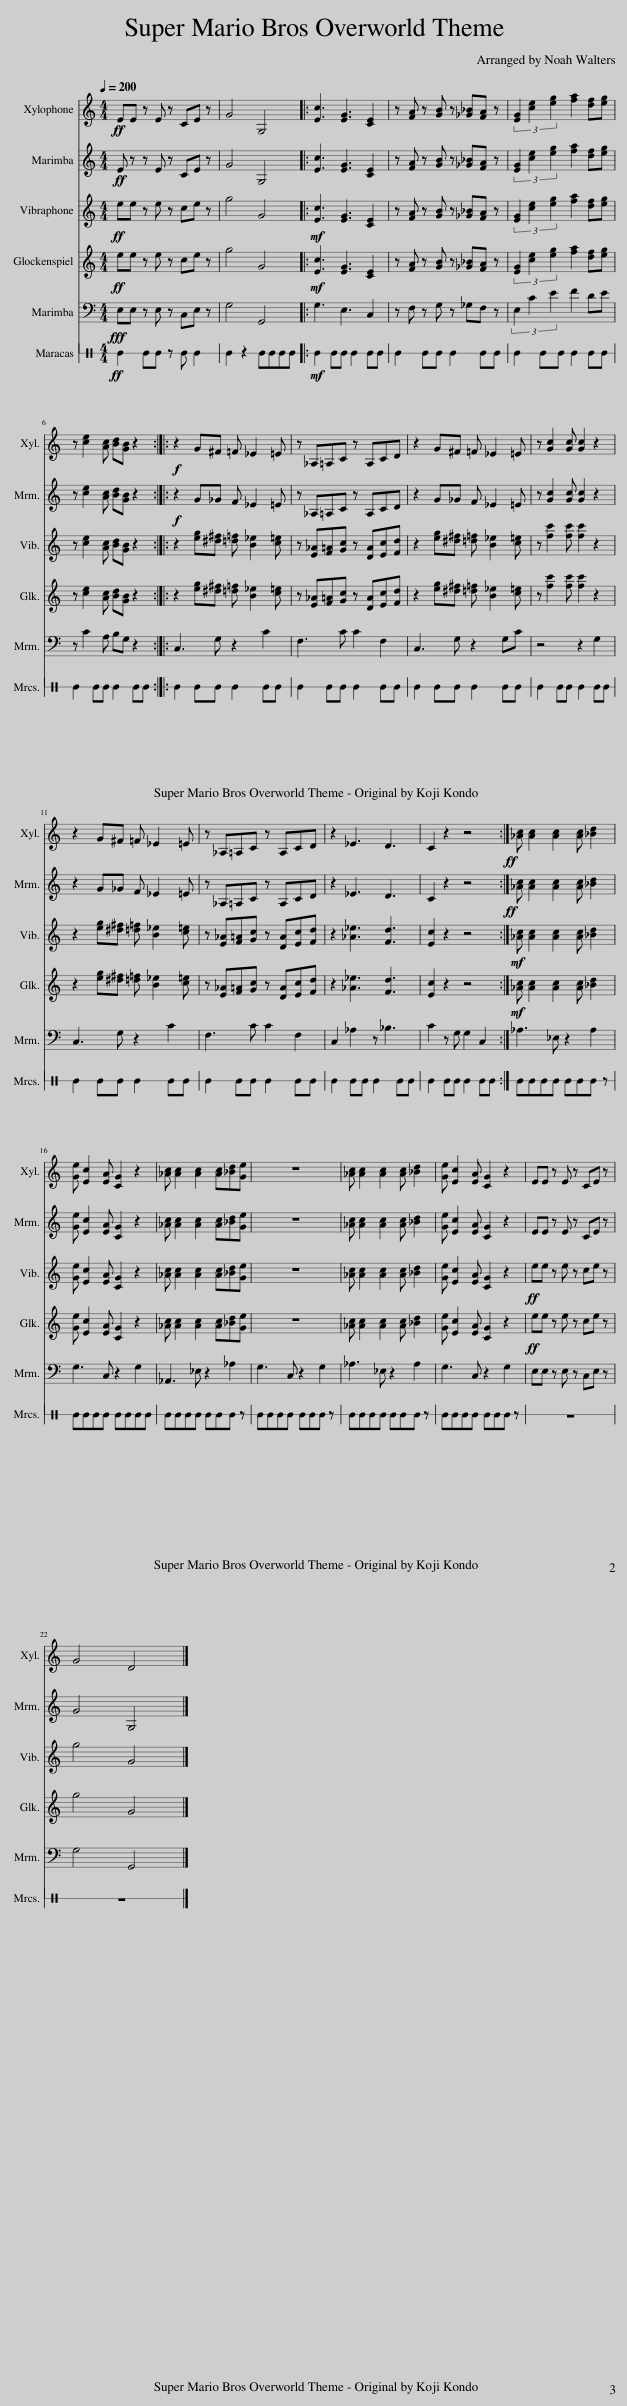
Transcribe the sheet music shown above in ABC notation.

X:1
%%score 1 2 3 4 5 6
L:1/8
Q:1/4=200
M:4/4
I:linebreak $
K:C
V:1 treble transpose=12
V:2 treble
V:3 treble
V:4 treble transpose=24
V:5 bass
V:6 perc stafflines=1
K:none
V:1
!ff! EE z E z CE z | G4 G,4 |: [Ec]3 [EG]3 [CE]2 | z [FA] z [GB] z [_G_B][FA] z | (3[EG]2 [ce]2 [eg]2 [fa]2 [df][eg] |$ %5
 z [ce]2 [Ac] [Bd][GB] z2 ::!f! z2 G^F =F _E2 =E | z _A,=A,C z A,CD | z2 G^F =F _E2 =E | z [Gc]2 [Gc] [Gc]2 z2 |$ %10
 z2 G^F =F _E2 =E | z _A,=A,C z A,CD | z2 _E3 D3 | C2 z2 z4 :|!ff! [_Ac] [Ac]2 [Ac]2 [Ac] [_Bd]2 |$ %15
 [Ge] [Ec]2 [EA] [CG]2 z2 | [_Ac] [Ac]2 [Ac]2 [Ac][_Bd][Ge] | z8 | [_Ac] [Ac]2 [Ac]2 [Ac] [_Bd]2 | [Ge] [Ec]2 [EA] [CG]2 z2 | %20
 EE z E z CE z |$ G4 D4 |] %22
V:2
!ff! E z z E z CE z | G4 G,4 |: [Ec]3 [EG]3 [CE]2 | z [FA] z [GB] z [_G_B][FA] z | (3[EG]2 [ce]2 [eg]2 [fa]2 [df][eg] |$ %5
 z [ce]2 [Ac] [Bd][GB] z2 ::!f! z2 G_G F _E2 =E | z _A,=A,C z A,CD | z2 G_G F _E2 =E | z [Gc]2 [Gc] [Gc]2 z2 |$ %10
 z2 G_G F _E2 =E | z _A,=A,C z A,CD | z2 _E3 D3 | C2 z2 z4 :|!ff! [_Ac] [Ac]2 [Ac]2 [Ac] [_Bd]2 |$ %15
 [Ge] [Ec]2 [EA] [CG]2 z2 | [_Ac] [Ac]2 [Ac]2 [Ac][_Bd][Ge] | z8 | [_Ac] [Ac]2 [Ac]2 [Ac] [_Bd]2 | [Ge] [Ec]2 [EA] [CG]2 z2 | %20
 EE z E z CE z |$ G4 G,4 |] %22
V:3
!ff! ee z e z ce z | g4 G4 |:!mf! [Ec]3 [EG]3 [CE]2 | z [FA] z [GB] z [_G_B][FA] z | (3[EG]2 [ce]2 [eg]2 [fa]2 [df][eg] |$ %5
 z [ce]2 [Ac] [Bd][GB] z2 :: z2 [eg][^d^f] [=d=f] [B_e]2 [c=e] | z [E_A][F=A][Gc] z [DA][Ec][Fd] | z2 [eg][^d^f] [=d=f] [B_e]2 [c=e] | z [fc']2 [fc'] [fc']2 z2 |$ %10
 z2 [eg][^d^f] [=d=f] [B_e]2 [c=e] | z [E_A][F=A][Gc] z [DA][Ec][Fd] | z2 [_A_e]3 [Fd]3 | [Ec]2 z2 z4 :|!mf! [_Ac] [Ac]2 [Ac]2 [Ac] [_Bd]2 |$ %15
 [Ge] [Ec]2 [EA] [CG]2 z2 | [_Ac] [Ac]2 [Ac]2 [Ac][_Bd][Ge] | z8 | [_Ac] [Ac]2 [Ac]2 [Ac] [_Bd]2 | [Ge] [Ec]2 [EA] [CG]2 z2 | %20
!ff! ee z e z ce z |$ g4 G4 |] %22
V:4
!ff! ee z e z ce z | g4 G4 |:!mf! [Ec]3 [EG]3 [CE]2 | z [FA] z [GB] z [_G_B][FA] z | (3[EG]2 [ce]2 [eg]2 [fa]2 [df][eg] |$ %5
 z [ce]2 [Ac] [Bd][GB] z2 :: z2 [eg][^d^f] [=d=f] [B_e]2 [c=e] | z [E_A][F=A][Gc] z [DA][Ec][Fd] | z2 [eg][^d^f] [=d=f] [B_e]2 [c=e] | z [fc']2 [fc'] [fc']2 z2 |$ %10
 z2 [eg][^d^f] [=d=f] [B_e]2 [c=e] | z [E_A][F=A][Gc] z [DA][Ec][Fd] | z2 [_A_e]3 [Fd]3 | [Ec]2 z2 z4 :|!mf! [_Ac] [Ac]2 [Ac]2 [Ac] [_Bd]2 |$ %15
 [Ge] [Ec]2 [EA] [CG]2 z2 | [_Ac] [Ac]2 [Ac]2 [Ac][_Bd][Ge] | z8 | [_Ac] [Ac]2 [Ac]2 [Ac] [_Bd]2 | [Ge] [Ec]2 [EA] [CG]2 z2 | %20
!ff! ee z e z ce z |$ g4 G4 |] %22
V:5
!fff! E,E, z E, z C,E, z | G,4 G,,4 |: G,3 E,3 C,2 | z F, z G, z _G,F, z | (3E,2 C2 E2 F2 DE |$ %5
 z C2 A, B,G, z2 :: C,3 G, z2 C2 | F,3 C C2 F,2 | C,3 G, z2 G,C | z4 z2 G,2 |$ %10
 C,3 G, z2 C2 | F,3 C C2 F,2 | C,2 _A,2 z _B,3 | C2 z G, G,2 C,2 :| _A,3 _E, z2 A,2 |$ %15
 G,3 C, z2 G,2 | _A,,3 _E, z2 _A,2 | G,3 C, z2 G,2 | _A,3 _E, z2 A,2 | G,3 C, z2 G,2 | %20
 E,E, z E, z C,E, z |$ G,4 G,,4 |] %22
V:6
!ff! E2 EE z E E2 | E2 z2 EEEE |:!mf! E2 EE E2 EE | E2 EE E2 EE | E2 EE E2 EE |$ %5
 E2 EE E2 EE :: E2 EE E2 EE | E2 EE E2 EE | E2 EE E2 EE | E2 EE E2 EE |$ %10
 E2 EE E2 EE | E2 EE E2 EE | E2 EE E2 EE | E2 EE E2 EE :| EEEE EEE z |$ %15
 EEEE EEEE | EEEE EEE z | EEEE EEE z | EEEE EEE z | EEEE EEE z | %20
 z8 |$ z8 |] %22
